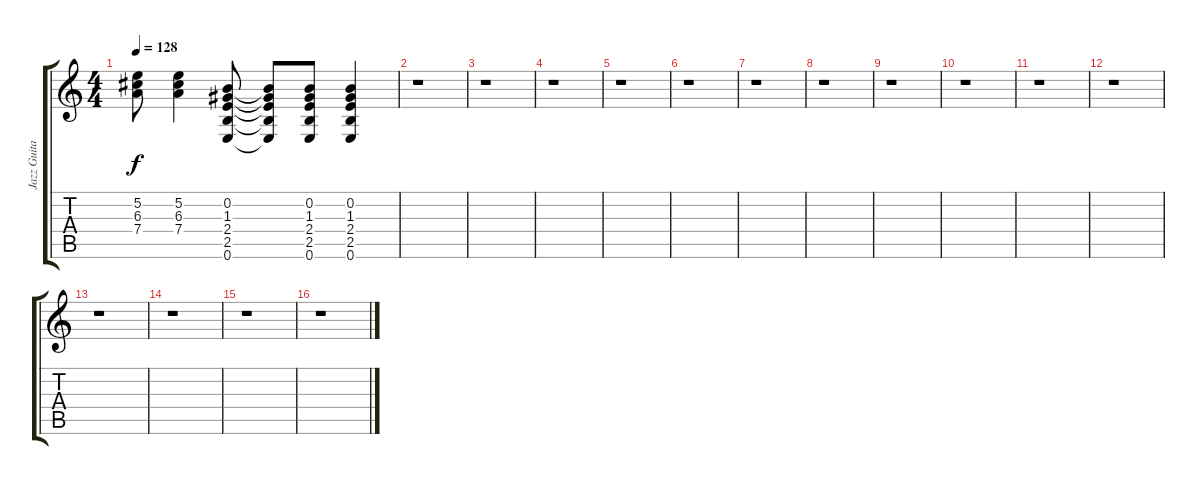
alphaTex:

\track ("Jazz Guitar" "Jazz Guita") {instrument electricguitarjazz}
\staff {score tabs}
\tuning (E4 B3 G3 D3 A2 E2) {hide}
\ts (4 4)
\tempo 128
\clef g2
\ks c
(5.2 6.3 7.4).8{dy f} (5.2 6.3 7.4).4 (0.2 1.3 2.4 2.5 0.6).8 (0.2{t} 1.3{t} 2.4{t} 2.5{t} 0.6{t}).8 (0.2 1.3 2.4 2.5 0.6).8 (0.2 1.3 2.4 2.5 0.6).4 |
r.1 |
r.1 |
r.1 |
r.1 |
r.1 |
r.1 |
r.1 |
r.1 |
r.1 |
r.1 |
r.1 |
r.1 |
r.1 |
r.1 |
r.1
